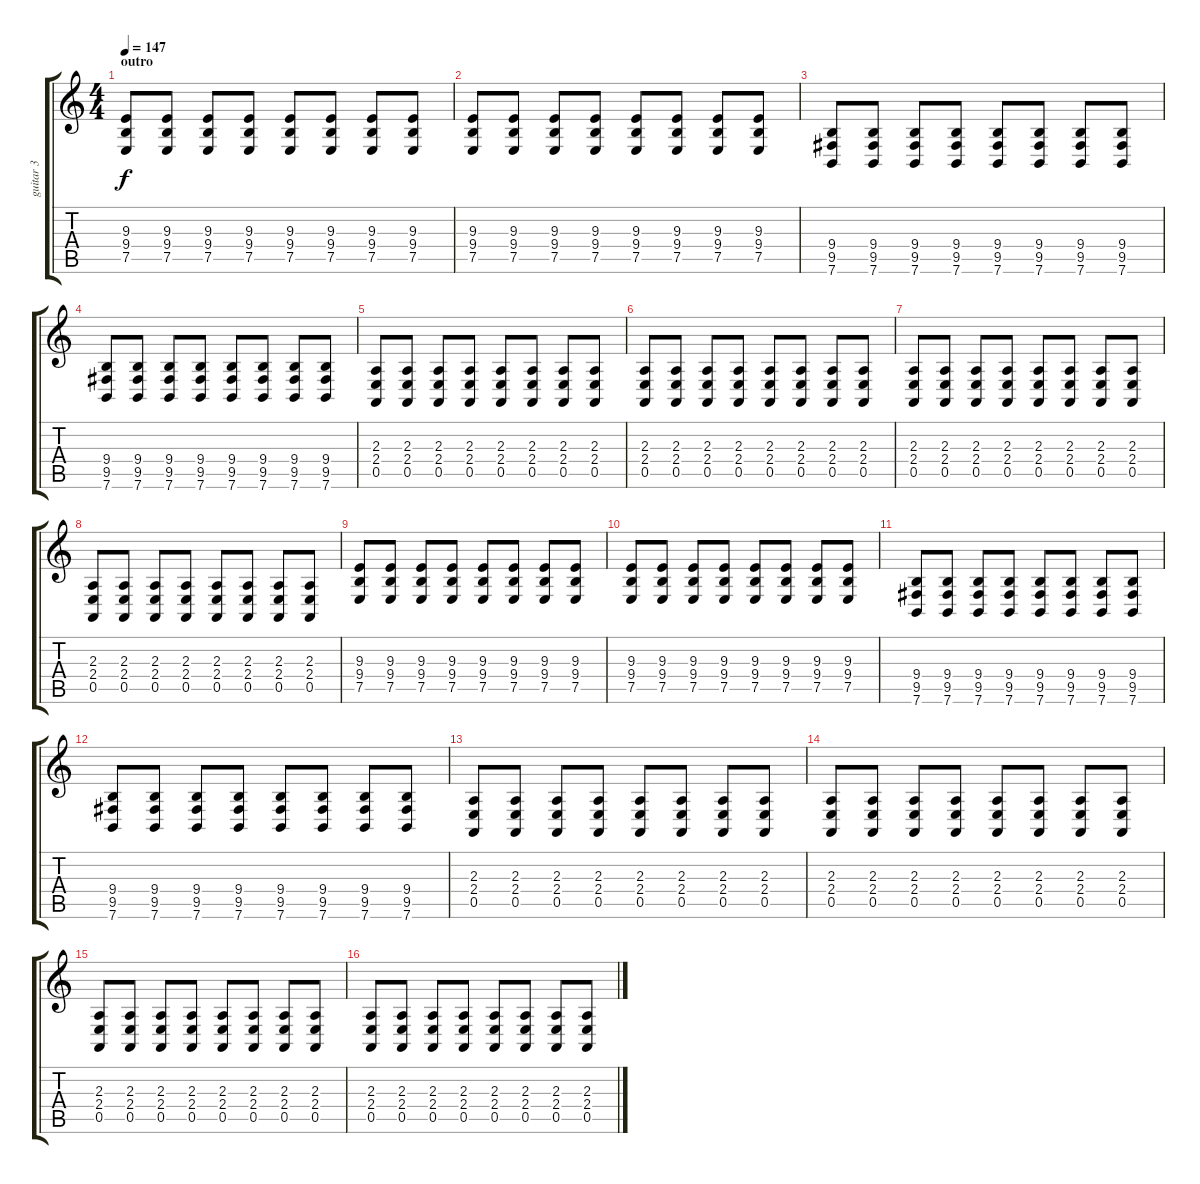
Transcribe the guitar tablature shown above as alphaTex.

\track ("guitar 3" "guitar 3") {instrument pad1newage}
\staff {score tabs}
\tuning (E4 B3 G3 D3 A2 E2) {hide}
\ts (4 4)
\section ("" "outro")
\tempo 147
\clef g2
\ks c
(9.3 9.4 7.5).8{dy f} (9.3 9.4 7.5).8 (9.3 9.4 7.5).8 (9.3 9.4 7.5).8 (9.3 9.4 7.5).8 (9.3 9.4 7.5).8 (9.3 9.4 7.5).8 (9.3 9.4 7.5).8 |
(9.3 9.4 7.5).8 (9.3 9.4 7.5).8 (9.3 9.4 7.5).8 (9.3 9.4 7.5).8 (9.3 9.4 7.5).8 (9.3 9.4 7.5).8 (9.3 9.4 7.5).8 (9.3 9.4 7.5).8 |
(9.4 9.5 7.6).8 (9.4 9.5 7.6).8 (9.4 9.5 7.6).8 (9.4 9.5 7.6).8 (9.4 9.5 7.6).8 (9.4 9.5 7.6).8 (9.4 9.5 7.6).8 (9.4 9.5 7.6).8 |
(9.4 9.5 7.6).8 (9.4 9.5 7.6).8 (9.4 9.5 7.6).8 (9.4 9.5 7.6).8 (9.4 9.5 7.6).8 (9.4 9.5 7.6).8 (9.4 9.5 7.6).8 (9.4 9.5 7.6).8 |
(2.3 2.4 0.5).8 (2.3 2.4 0.5).8 (2.3 2.4 0.5).8 (2.3 2.4 0.5).8 (2.3 2.4 0.5).8 (2.3 2.4 0.5).8 (2.3 2.4 0.5).8 (2.3 2.4 0.5).8 |
(2.3 2.4 0.5).8 (2.3 2.4 0.5).8 (2.3 2.4 0.5).8 (2.3 2.4 0.5).8 (2.3 2.4 0.5).8 (2.3 2.4 0.5).8 (2.3 2.4 0.5).8 (2.3 2.4 0.5).8 |
(2.3 2.4 0.5).8 (2.3 2.4 0.5).8 (2.3 2.4 0.5).8 (2.3 2.4 0.5).8 (2.3 2.4 0.5).8 (2.3 2.4 0.5).8 (2.3 2.4 0.5).8 (2.3 2.4 0.5).8 |
(2.3 2.4 0.5).8 (2.3 2.4 0.5).8 (2.3 2.4 0.5).8 (2.3 2.4 0.5).8 (2.3 2.4 0.5).8 (2.3 2.4 0.5).8 (2.3 2.4 0.5).8 (2.3 2.4 0.5).8 |
(9.3 9.4 7.5).8 (9.3 9.4 7.5).8 (9.3 9.4 7.5).8 (9.3 9.4 7.5).8 (9.3 9.4 7.5).8 (9.3 9.4 7.5).8 (9.3 9.4 7.5).8 (9.3 9.4 7.5).8 |
(9.3 9.4 7.5).8 (9.3 9.4 7.5).8 (9.3 9.4 7.5).8 (9.3 9.4 7.5).8 (9.3 9.4 7.5).8 (9.3 9.4 7.5).8 (9.3 9.4 7.5).8 (9.3 9.4 7.5).8 |
(9.4 9.5 7.6).8 (9.4 9.5 7.6).8 (9.4 9.5 7.6).8 (9.4 9.5 7.6).8 (9.4 9.5 7.6).8 (9.4 9.5 7.6).8 (9.4 9.5 7.6).8 (9.4 9.5 7.6).8 |
(9.4 9.5 7.6).8 (9.4 9.5 7.6).8 (9.4 9.5 7.6).8 (9.4 9.5 7.6).8 (9.4 9.5 7.6).8 (9.4 9.5 7.6).8 (9.4 9.5 7.6).8 (9.4 9.5 7.6).8 |
(2.3 2.4 0.5).8 (2.3 2.4 0.5).8 (2.3 2.4 0.5).8 (2.3 2.4 0.5).8 (2.3 2.4 0.5).8 (2.3 2.4 0.5).8 (2.3 2.4 0.5).8 (2.3 2.4 0.5).8 |
(2.3 2.4 0.5).8 (2.3 2.4 0.5).8 (2.3 2.4 0.5).8 (2.3 2.4 0.5).8 (2.3 2.4 0.5).8 (2.3 2.4 0.5).8 (2.3 2.4 0.5).8 (2.3 2.4 0.5).8 |
(2.3 2.4 0.5).8 (2.3 2.4 0.5).8 (2.3 2.4 0.5).8 (2.3 2.4 0.5).8 (2.3 2.4 0.5).8 (2.3 2.4 0.5).8 (2.3 2.4 0.5).8 (2.3 2.4 0.5).8 |
(2.3 2.4 0.5).8 (2.3 2.4 0.5).8 (2.3 2.4 0.5).8 (2.3 2.4 0.5).8 (2.3 2.4 0.5).8 (2.3 2.4 0.5).8 (2.3 2.4 0.5).8 (2.3 2.4 0.5).8
